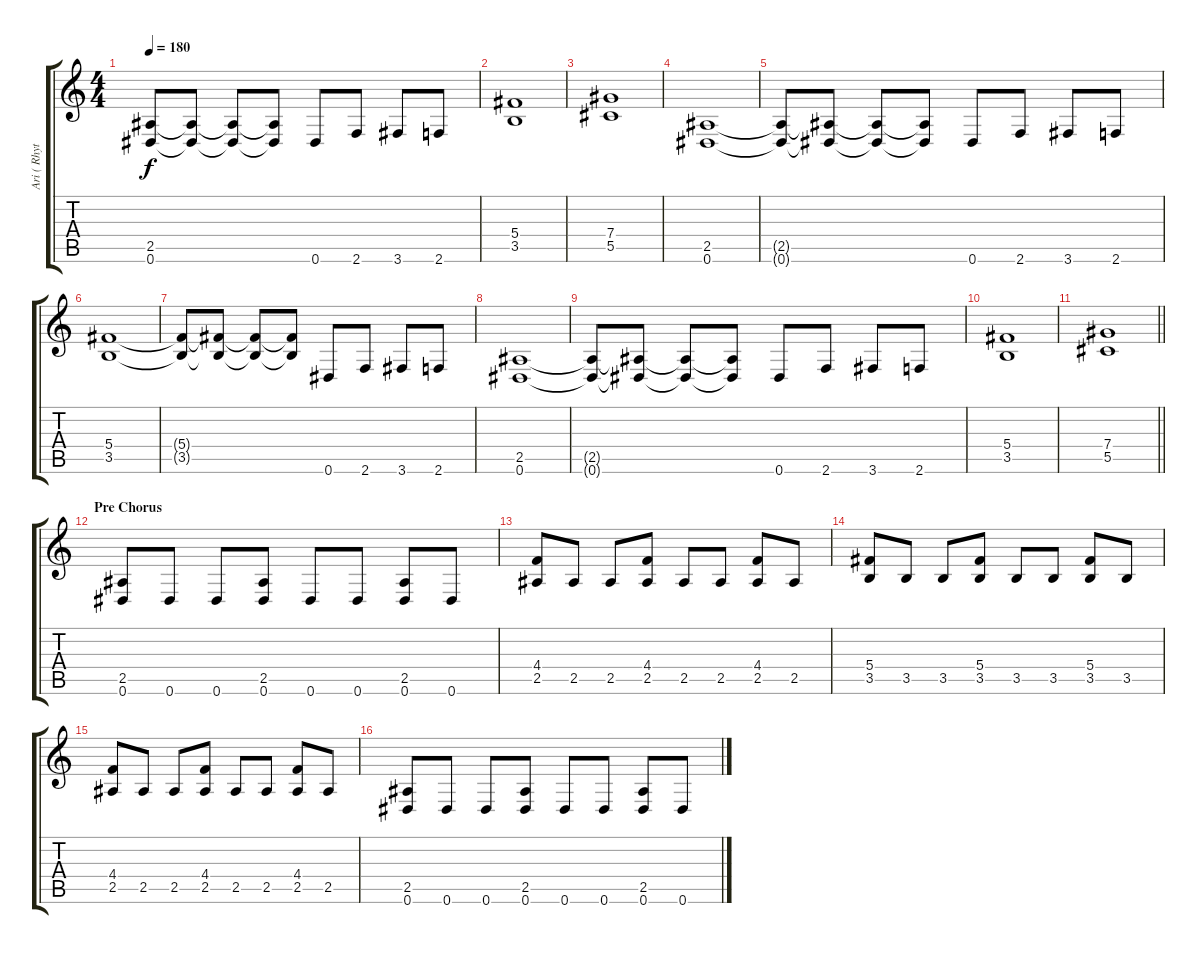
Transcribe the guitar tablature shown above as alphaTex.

\track ("Ari ( Rhythm )" "Ari ( Rhyt") {instrument distortionguitar}
\staff {score tabs}
\tuning (Eb4 Bb3 Gb3 Db3 Ab2 Eb2) {hide}
\ts (4 4)
\tempo 180
\clef g2
\ks c
(2.5{t} 0.6{t}).8{dy f} (2.5{t} 0.6{t}).8 (2.5{t} 0.6{t}).8 (2.5{t} 0.6{t}).8 0.6.8 2.6.8 3.6.8 2.6.8 |
(5.4 3.5).1 |
(7.4 5.5).1 |
(2.5 0.6).1 |
(2.5{t} 0.6{t}).8 (2.5{t} 0.6{t}).8 (2.5{t} 0.6{t}).8 (2.5{t} 0.6{t}).8 0.6.8 2.6.8 3.6.8 2.6.8 |
(5.4 3.5).1 |
(5.4{t} 3.5{t}).8 (5.4{t} 3.5{t}).8 (5.4{t} 3.5{t}).8 (5.4{t} 3.5{t}).8 0.6.8 2.6.8 3.6.8 2.6.8 |
(2.5 0.6).1 |
(2.5{t} 0.6{t}).8 (2.5{t} 0.6{t}).8 (2.5{t} 0.6{t}).8 (2.5{t} 0.6{t}).8 0.6.8 2.6.8 3.6.8 2.6.8 |
(5.4 3.5).1 |
\barLineRight lightlight
(7.4 5.5).1 |
\section ("" "Pre Chorus")
(2.5 0.6).8 0.6.8 0.6.8 (2.5 0.6).8 0.6.8 0.6.8 (2.5 0.6).8 0.6.8 |
(4.4 2.5).8 2.5.8 2.5.8 (4.4 2.5).8 2.5.8 2.5.8 (4.4 2.5).8 2.5.8 |
(5.4 3.5).8 3.5.8 3.5.8 (5.4 3.5).8 3.5.8 3.5.8 (5.4 3.5).8 3.5.8 |
(4.4 2.5).8 2.5.8 2.5.8 (4.4 2.5).8 2.5.8 2.5.8 (4.4 2.5).8 2.5.8 |
(2.5 0.6).8 0.6.8 0.6.8 (2.5 0.6).8 0.6.8 0.6.8 (2.5 0.6).8 0.6.8
